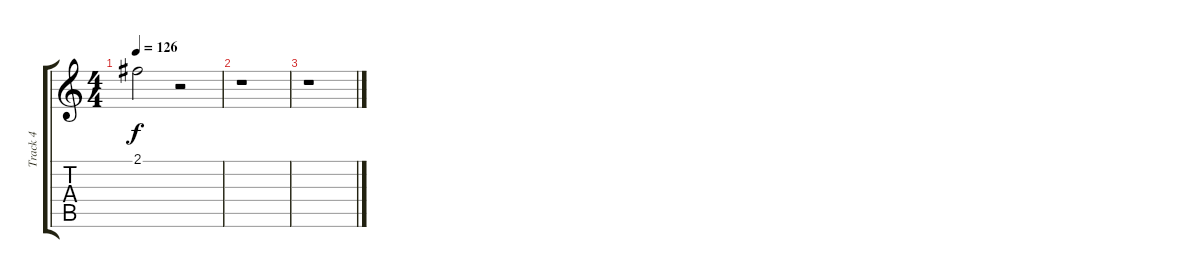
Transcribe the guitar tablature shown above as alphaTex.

\track ("Track 4" "Track 4") {instrument acousticguitarsteel}
\staff {score tabs}
\tuning (E4 B3 G3 D3 A2 E2) {hide}
\ts (4 4)
\tempo 126
\clef g2
\ks c
2.1{t}.2{dy f} r.2 |
r.1 |
r.1
